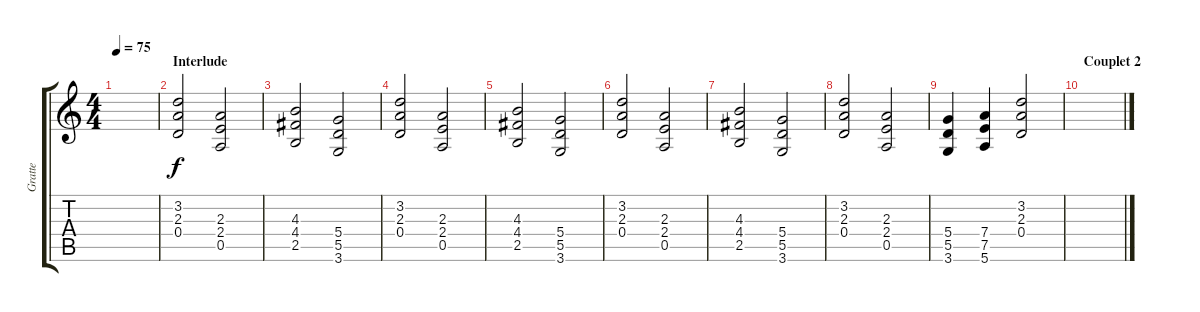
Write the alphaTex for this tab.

\track ("Gratte" "Gratte") {instrument overdrivenguitar}
\staff {score tabs}
\tuning (E4 B3 G3 D3 A2 E2) {hide}
\ts (4 4)
\tempo 75
\clef g2
\ks c
|
\section ("" "Interlude")
(3.2 2.3 0.4).2 (2.3 2.4 0.5).2 |
(4.3 4.4 2.5).2 (5.4 5.5 3.6).2 |
(3.2 2.3 0.4).2 (2.3 2.4 0.5).2 |
(4.3 4.4 2.5).2 (5.4 5.5 3.6).2 |
(3.2 2.3 0.4).2 (2.3 2.4 0.5).2 |
(4.3 4.4 2.5).2 (5.4 5.5 3.6).2 |
(3.2 2.3 0.4).2 (2.3 2.4 0.5).2 |
(5.4 5.5 3.6).4 (7.4 7.5 5.6).4 (3.2 2.3 0.4).2 |
\section ("" "Couplet 2")
